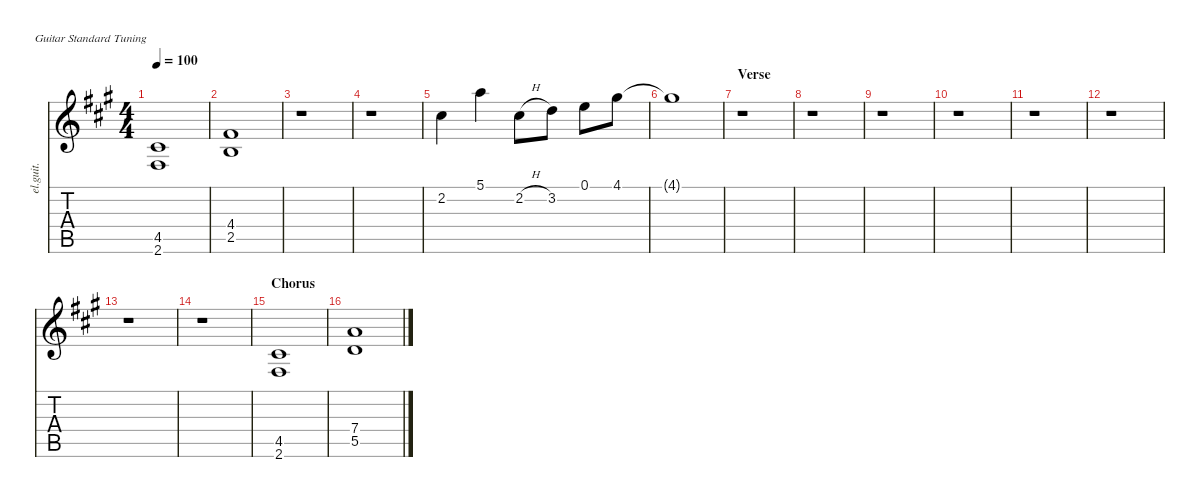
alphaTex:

\defaultSystemsLayout 4
\hideDynamics
\bracketExtendMode nobrackets
\otherSystemsTrackNameOrientation horizontal
\track ("Lead Guitar" "el.guit.") {instrument electricguitarclean}
\staff {score tabs}
\tuning (E4 B3 G3 D3 A2 E2)
\ts (4 4)
\tempo 100
\clef g2
\ks a
(4.5{acc #} 2.6{acc #}).1{dy f} |
(4.4{acc #} 2.5{acc forcenatural}).1 |
r.1 |
r.1 |
2.2{acc #}.4 5.1{acc forcenatural}.4 2.2{h acc #}.8 3.2{acc forcenatural}.8 0.1{acc forcenatural}.8 4.1{acc #}.8 |
4.1{t acc #}.1 |
\section ("" "Verse")
r.1 |
r.1 |
r.1 |
r.1 |
r.1 |
r.1 |
r.1 |
r.1 |
\section ("" "Chorus")
(4.5{acc #} 2.6{acc #}).1 |
(7.4{acc forcenatural} 5.5{acc forcenatural}).1
